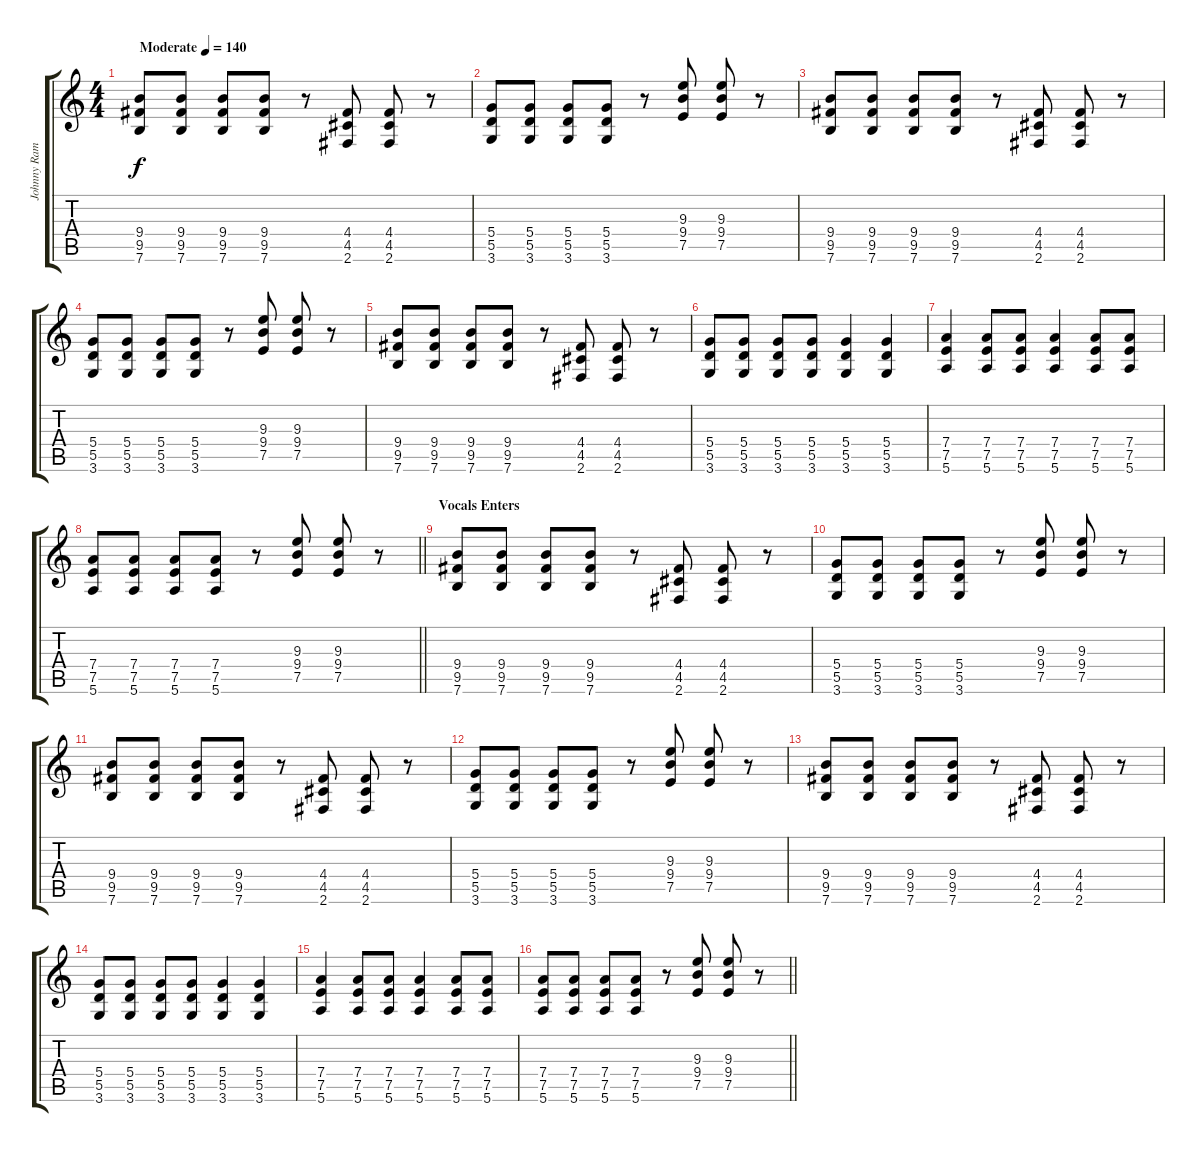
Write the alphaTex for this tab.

\track ("Johnny Ramone" "Johnny Ram") {instrument overdrivenguitar}
\staff {score tabs}
\tuning (E4 B3 G3 D3 A2 E2) {hide}
\ts (4 4)
\tempo (140 "Moderate")
\clef g2
\ks c
(9.4 9.5 7.6).8{dy f instrument overdrivenguitar} (9.4 9.5 7.6).8 (9.4 9.5 7.6).8 (9.4 9.5 7.6).8 r.8 (4.4 4.5 2.6).8 (4.4 4.5 2.6).8 r.8 |
(5.4 5.5 3.6).8 (5.4 5.5 3.6).8 (5.4 5.5 3.6).8 (5.4 5.5 3.6).8 r.8 (9.3 9.4 7.5).8 (9.3 9.4 7.5).8 r.8 |
(9.4 9.5 7.6).8 (9.4 9.5 7.6).8 (9.4 9.5 7.6).8 (9.4 9.5 7.6).8 r.8 (4.4 4.5 2.6).8 (4.4 4.5 2.6).8 r.8 |
(5.4 5.5 3.6).8 (5.4 5.5 3.6).8 (5.4 5.5 3.6).8 (5.4 5.5 3.6).8 r.8 (9.3 9.4 7.5).8 (9.3 9.4 7.5).8 r.8 |
(9.4 9.5 7.6).8 (9.4 9.5 7.6).8 (9.4 9.5 7.6).8 (9.4 9.5 7.6).8 r.8 (4.4 4.5 2.6).8 (4.4 4.5 2.6).8 r.8 |
(5.4 5.5 3.6).8 (5.4 5.5 3.6).8 (5.4 5.5 3.6).8 (5.4 5.5 3.6).8 (5.4 5.5 3.6).4 (5.4 5.5 3.6).4 |
(7.4 7.5 5.6).4 (7.4 7.5 5.6).8 (7.4 7.5 5.6).8 (7.4 7.5 5.6).4 (7.4 7.5 5.6).8 (7.4 7.5 5.6).8 |
\barLineRight lightlight
(7.4 7.5 5.6).8 (7.4 7.5 5.6).8 (7.4 7.5 5.6).8 (7.4 7.5 5.6).8 r.8 (9.3 9.4 7.5).8 (9.3 9.4 7.5).8 r.8 |
\section ("" "Vocals Enters")
(9.4 9.5 7.6).8 (9.4 9.5 7.6).8 (9.4 9.5 7.6).8 (9.4 9.5 7.6).8 r.8 (4.4 4.5 2.6).8 (4.4 4.5 2.6).8 r.8 |
(5.4 5.5 3.6).8 (5.4 5.5 3.6).8 (5.4 5.5 3.6).8 (5.4 5.5 3.6).8 r.8 (9.3 9.4 7.5).8 (9.3 9.4 7.5).8 r.8 |
(9.4 9.5 7.6).8 (9.4 9.5 7.6).8 (9.4 9.5 7.6).8 (9.4 9.5 7.6).8 r.8 (4.4 4.5 2.6).8 (4.4 4.5 2.6).8 r.8 |
(5.4 5.5 3.6).8 (5.4 5.5 3.6).8 (5.4 5.5 3.6).8 (5.4 5.5 3.6).8 r.8 (9.3 9.4 7.5).8 (9.3 9.4 7.5).8 r.8 |
(9.4 9.5 7.6).8 (9.4 9.5 7.6).8 (9.4 9.5 7.6).8 (9.4 9.5 7.6).8 r.8 (4.4 4.5 2.6).8 (4.4 4.5 2.6).8 r.8 |
(5.4 5.5 3.6).8 (5.4 5.5 3.6).8 (5.4 5.5 3.6).8 (5.4 5.5 3.6).8 (5.4 5.5 3.6).4 (5.4 5.5 3.6).4 |
(7.4 7.5 5.6).4 (7.4 7.5 5.6).8 (7.4 7.5 5.6).8 (7.4 7.5 5.6).4 (7.4 7.5 5.6).8 (7.4 7.5 5.6).8 |
\barLineRight lightlight
(7.4 7.5 5.6).8 (7.4 7.5 5.6).8 (7.4 7.5 5.6).8 (7.4 7.5 5.6).8 r.8 (9.3 9.4 7.5).8 (9.3 9.4 7.5).8 r.8
